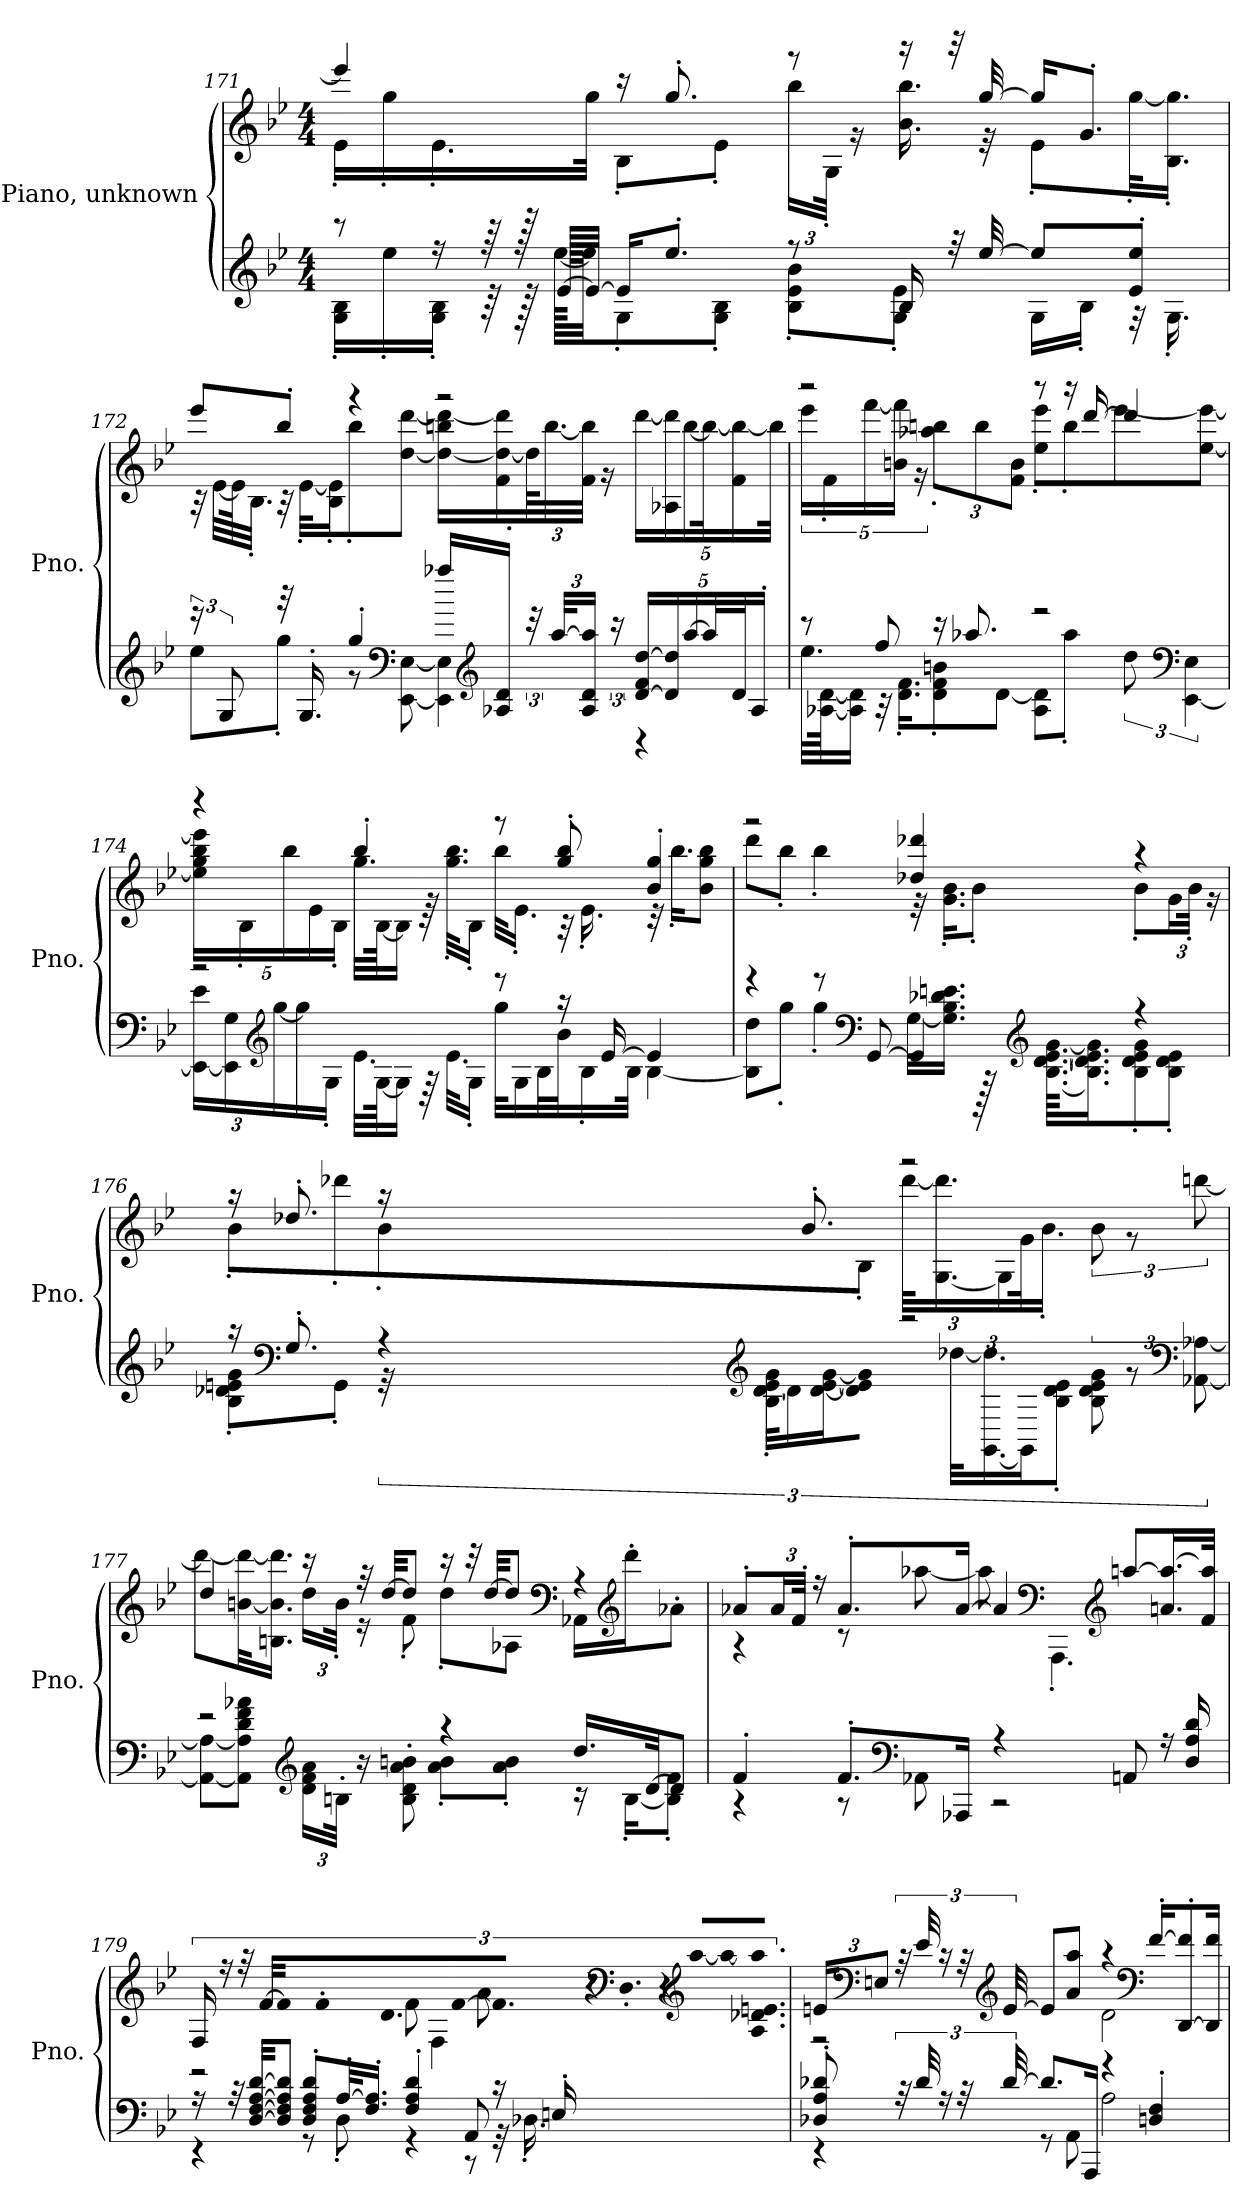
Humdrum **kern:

**kern	**kern
*part1	*part1
*staff2	*staff1
*I"Piano, unknown	*
*I'Pno.	*
!!LO:LB:g=z
*clefG2	*clefG2
*k[b-e-]	*k[b-e-]
*M4/4	*M4/4
=171	=171
*^	*^
8r	16G\' 16B-\'LL	4eee-/]	16e-'\LL
.	16ee-'\	.	16gg'\
16r	16G\' 16B-\'JJ	.	16.e-'\
64r	64r	.	.
128r	128r	.	.
[128e-/KKLLL	[128ee-\KKLLL	.	.
32e-/JJJ_	32ee-\JJ]	.	32gg\JJk
16e-/KL]	8G'\	16r	8B-'\L
8.ee-'/J	.	8.gg'/	.
.	8G\' 8B-\'J	.	8e-'\J
*	*	*	*Xbrackettup
8r	8B-\' 8e-\' 8b-\'L	8r	24bb-\LL
.	.	.	48G'\JJk
.	.	.	16r
16B-/	8G\' 8e-\'J	16r	16.b-\ 16.bb-\
32r	.	32r	.
[32ee-/	.	[32gg/	32r
8ee-/L]	16G\LL	16gg/KL]	8e-'\L
.	16B-'\JJ	8.g'/J	.
8e-/' 8ee-/'J	32r	.	[32gg'\KL
.	16.G'\	.	16.B-\' 16.gg\]'JJ
!!LO:LB:g=z	!!
=172	=172	=172	=172
24r	8ee-\L	8eee-/L	32r
.	.	.	[32e-\LLL
12G/	.	.	.
.	.	.	64e-\K]
.	.	.	32.B-'\JJJ
32r	8gg'\J	8bb-'/J	32r
16.G'/	.	.	[32e-'\KLL
.	.	.	16B-\' 16e-\]'J
4gg'/	8r	4r	8bb-'\
*clefF4	*	*	*
.	[8EE-\ [8E-\	.	[8dd\ [8ddd\J
16aa-X/LL	4EE-\] 4E-\]	2r	16dd\_ 16bbn\ 16ddd\_LL
*clefG2	*	*	*
16A-X/' 16d/'JJ	.	.	16f\ 16dd\_ 16ddd\]
48r	.	.	96dd\KL]
.	.	.	[48.bb\
[48aa-/KLL	.	.	.
24A-/ 24d/ 24aa-/]JJ	.	.	48f\ 48bb\]JJJ
.	.	.	16r
24r	.	.	.
*Xbrackettup	*	*	*
[20d/ 20f/ [20dd/LL	4r	.	[20ddd\LL
20d/] 20dd/]	.	.	20A-X\ 20ddd\]
[20aa-/	.	.	[20bb\
40aa-/L]	.	.	40bb\K_
40d/J	.	.	20f\ 20bb\_
20A-'/JJ	.	.	.
.	.	.	40bb\JJk]
!!LO:PB:g=z	!!
=173	=173	=173	=173
*	*	*	*brackettup
8r	32.ee-\LLL	2r	20eee-\LL
.	[64A-X\ [64d\JK	.	.
.	.	.	20f'\
.	16A-\] 16d\]JJ	.	.
.	.	.	[20fff\
8ff/	32r	.	.
.	.	.	20bn\ 20fff\]JJ
.	16.d\' 16.f\'KL	.	.
.	.	.	20r
*	*	*	*Xbrackettup
16r	8d\' 8f\' 8bn\'	.	12aa-X\' 12bbn\'L
8.aa-X/	.	.	.
.	.	.	12bb\
.	[8d\J	.	.
.	.	.	12f\ 12b\J
2r	8A-\ 8d\]L	8r	8ee-\' 8eee-\'L
.	8aa-'\J	16r	8bb'\
.	.	[16ddd/	.
*	*brackettup	*	*
.	12dd\	4ddd/]	[8eee-\
*clefF4	*	*	*
.	[6EE-\ 6E-\	.	.
.	.	.	[8ee-\ 8eee-\_J
!!LO:LB:g=z	!!
=174	=174	=174	=174
*	*Xbrackettup	*	*
2r	24EE-\_ 24e-\LL	4r	20ee-\] 20gg\ 20bb-\ 20eee-\]LL
.	24EE-\] 24G\	.	.
.	.	.	20B-'\
*clefG2	*	*	*
.	[24gg\	.	.
.	.	.	20bb-\
.	16gg\]	.	.
.	.	.	20e-\
.	16G'\JJ	.	.
.	.	.	20B-'\JJ
.	32.e-\LLL	4bb-'/	32.gg\LLL
.	[64G\JK	.	[64B-\JK
.	16G\JJ]	.	16B-\JJ]
.	64r	.	64r
.	32.e-\KLL	.	32.gg\' 32.bb-\'KLL
.	16G'\JJ	.	16B-'\JJ
8r	32gg\KLL	8r	32bb-\KLL
.	16G\	.	16.e-'\JJ
.	32B-\L	.	.
16r	32b-\J	8gg/' 8bb-/'	32r
.	16B-'\	.	16.e-'\
[16e-/	.	.	.
.	32B-\JJk	.	.
4e-/]	[4B-\	4b-/' 4gg/'	32r
.	.	.	16.bb-'\KL
.	.	.	8b-\ 8gg\ 8bb-\J
!!LO:LB:g=z	!!
=175	=175	=175	=175
4r	8B-\] 8dd\L	2r	8ddd\L
.	8gg'\J	.	8bb-'\J
8r	4gg'\	.	4bb-'\
*clefF4	*	*	*
[8GG/	.	.	.
4GG/]	[32G\KLL	4dd-X/ 4ddd-X/	32r
.	16.G\] 16.B-\ 16.d-X\ 16.en\JJ	.	16.g\' 16.b-\'KL
.	128r	.	8b-'\J
*clefG2	*	*	*
.	[64.B-\ [64.d-\ [64.e\ [64.g\KKLL	.	.
.	16.B-\] 16.d-\] 16.e\] 16.g\]J	.	.
4r	8B-\' 8d-\' 8e\' 8g\'	4r	8b-'\L
.	8B-\' 8d-\' 8e\'J	.	24g\L
.	.	.	48b-'\JJk
.	.	.	16r
!!LO:LB:g=z	!!
=176	=176	=176	=176
16r	8B-\' 8d-X\' 8en\' 8g\'L	16r	8b-'\L
*clefF4	*	*	*
8.G'/	.	8.dd-X'/	.
.	8GG'\J	.	8ddd-X'\
*	*brackettup	*	*
4r	48r	16r	8b-'\
*clefG2	*	*	*
.	48B-\' [48d-\' 48e\' 48g\'KLL	.	.
.	24d-\]	.	.
.	.	8.b-'/	.
.	[24d-\ [24e\ [24g\J	.	.
.	8d-\] 8e\] 8g\]J	.	8B-'\J
*	*Xbrackettup	*	*
2r	[48dd-X\KLL	2r	[48ddd-\KLL
.	[24.GG\ 24.dd-\]	.	[24.G\ 24.ddd-\]
.	24GG\J]	.	24G\]
.	8B-\' 8d-\' 8e\'J	.	32g\K
.	.	.	16.b-'\JJ
*	*brackettup	*	*brackettup
.	12B-\ 12d-\ 12e\ 12g\	.	12b-\
.	12r	.	12r
*clefF4	*	*	*
.	[12AA-X\ [12A-X\	.	[12dddn\
!!LO:LB:g=z	!!
=177	=177	=177	=177
2r	8AA-\_ 8A-\_L	4dd/	8ddd\L_
.	8AA-\] 8A-\] 8d\ 8f\ 8a-X\J	.	[32bn\ 32ddd\_KL
.	.	.	16.Bn\ 16.b\] 16.ddd\]JJ
*clefG2	*	*	*
*	*Xbrackettup	*	*Xbrackettup
.	24d\ 24f\ 24a-\LL	16r	24dd\LL
.	48Bn'\JJk	.	48b'\JJk
.	16r	32r	16r
.	.	[32dd/KKL	.
.	8B\' 8d\' 8a-\' 8bn\'	8dd/J]	8f'\
4r	8a-\' 8b\'L	16r	8dd'\L
.	.	32r	.
.	.	[32dd/KKL	.
.	8a-\' 8b\'J	8dd/J]	8A-X\J
*	*	*clefF4	*
16.dd/LL	16r	4r	16AA-X\LL
*	*	*clefG2	*
.	[16B'\KL	.	16ddd'\J
[32d/JK	.	.	.
8d/J]	8B\]' 8f\'J	.	8a-X'\J
!!LO:LB:g=z	!!
=178	=178	=178	=178
4f'/	4r	8a-X'/L	4r
.	.	24a-/L	.
.	.	48f'/JJk	.
.	.	16r	.
8.f'/L	8r	8.a-'/L	8r
*clefF4	*	*	*
.	8AA-X\	.	[8aa-X\
16AAA-X/Jk	.	[16a-/Jk	.
4r	2r	4a-/]	8aa-\]
*	*	*clefF4	*
.	.	.	4.AAA'\
*	*	*clefG2	*
8AAn/	.	[8aan/L	.
16r	.	16.an/ 16.aa/_L	.
16D/ 16A/ 16d/	.	.	.
.	.	32f/ 32aa/]JJk	.
!!LO:PB:g=z	!!
=179	=179	=179	=179
*	*	*brackettup	*
16r	4r	24F/	2r
.	.	24r	.
32r	.	.	.
.	.	48r	.
[32D/ [32F/ [32A/ [32d/KKL	.	.	.
.	.	[48f/KKL	.
8D/] 8F/] 8A/] 8d/]J	.	8f/]	.
8D/' 8F/' 8A/' 8d/'L	8r	8f'/	.
[32A'/KL	8D'\	64.d/LLL	.
.	.	[128f/JJK	.
16.F/' 16.A/]'JJ	.	16.f/JJ]	.
4F/' 4A/' 4d/'	4r	32r	8f\
*	*	*clefF4	*
.	.	16.D'/	.
.	.	8r	4AAA\
*	*	*clefG2	*
8AA/	8r	[8aa/L	.
16r	32r	32aa/KL_	8a\
.	16.D-X'\	16.A/ 16.d-X/ 16.en/ 16.aa/]JJ	.
16En'/	.	.	.
!!LO:LB:g=z	!!
=180	=180	=180	=180
*	*	*Xbrackettup	*
8D-X/' 8A/' 8d-X/'	4r	24en/KL	2r
*	*	*clefF4	*
.	.	12En/J	.
*brackettup	*	*brackettup	*
48r	.	48r	.
48d-/	.	48e/	.
24r	.	24r	.
48r	.	48r	.
*	*	*clefG2	*
[48d-/	.	[48e/	.
8.d-/L]	8r	8e/L]	.
.	8AA\	8a/ 8aa/J	.
16AAA/Jk	.	.	.
4r	2A\	4r	2d\
*	*	*clefF4	*
4Dn/' 4F/'	.	[16f'/KL	.
.	.	[8DD/' 8f/]'	.
.	.	16DD/] 16f/Jk	.
*v	*v	*	*
*	*v	*v
=	=
*-	*-
